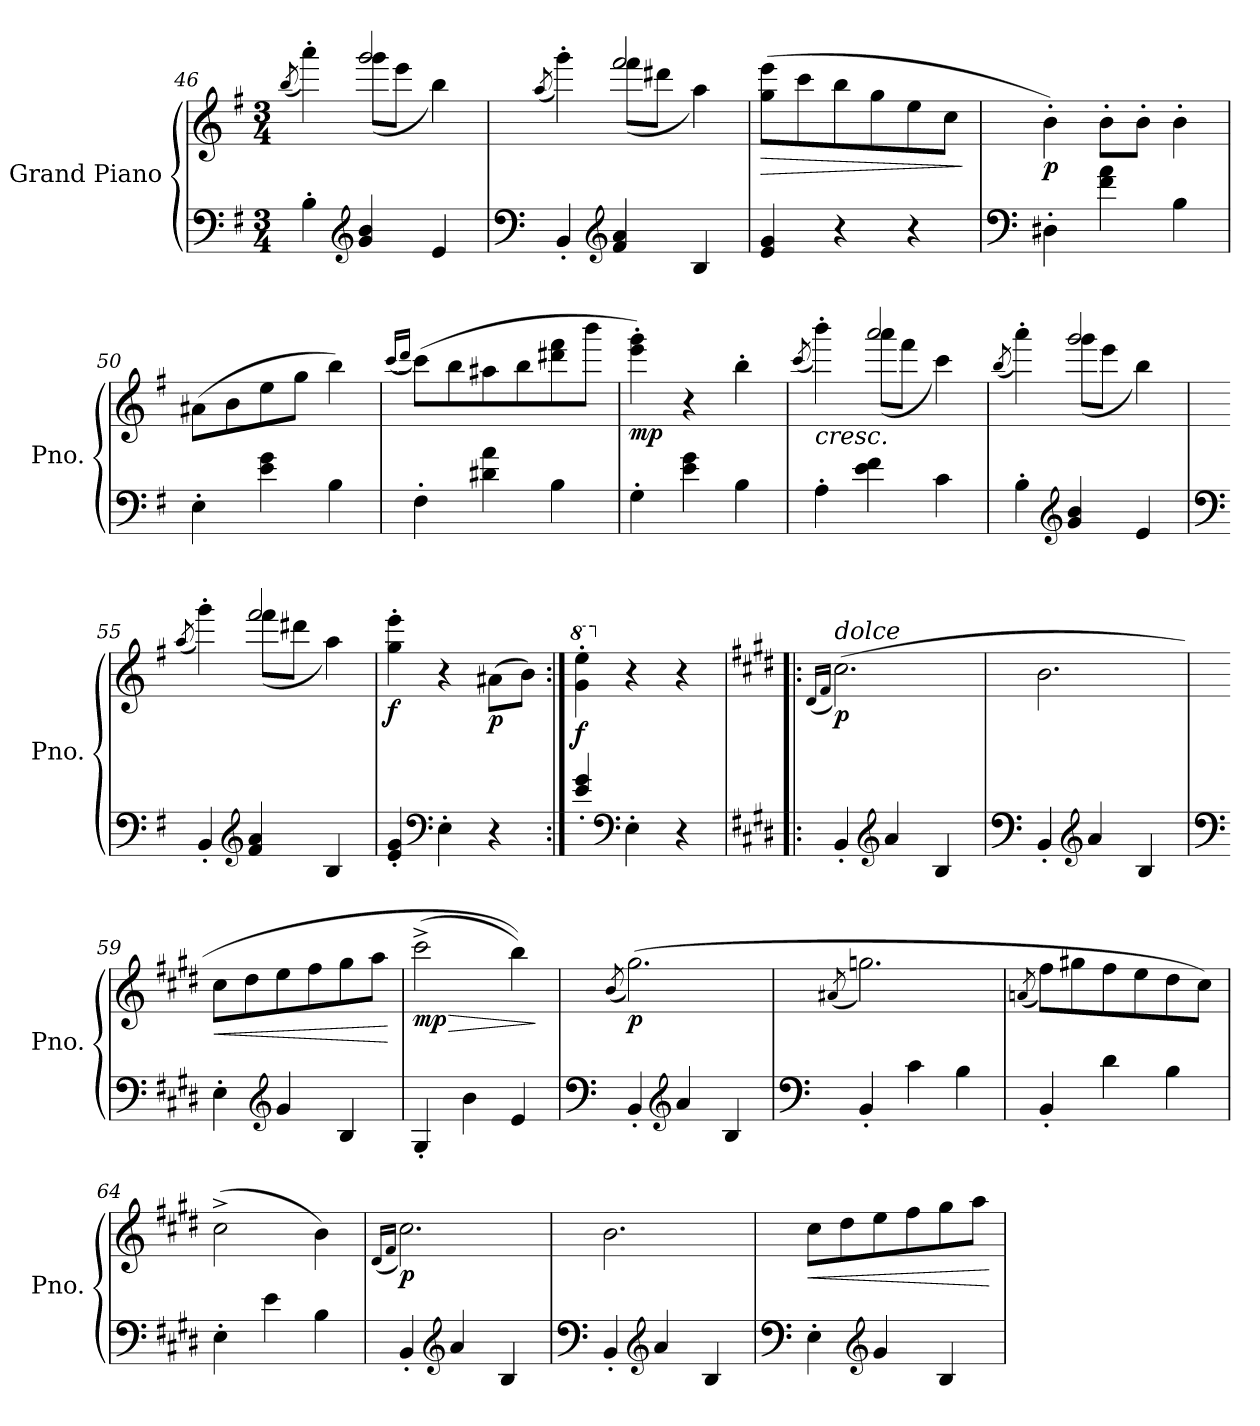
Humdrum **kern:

**kern	**kern	**dynam
*part1	*part1	*part1
*staff2	*staff1	*staff1/2
*I"Grand Piano	*	*
*I'Pno.	*	*
*clefF4	*clefG2	*
*k[f#]	*k[f#]	*
*M3/4	*M3/4	*
=46	=46	=46
*	*^	*
.	.	(<8qbb/	.
4B'\	4ryy	4aaa'\)	.
*clefG2	*	*	*
4g/ 4b/	2ggg/	(>8ggg\L	.
.	.	8eee\J	.
4e/	.	4bb\)	.
!!LO:LB:g=z	!!
=47	=47	=47	=47
*clefF4	*	*	*
.	.	(<8qaa/	.
4BB'/	4ryy	4ggg'\)	.
*clefG2	*	*	*
4f#/ 4a/	2fff#/	(>8fff#\L	.
.	.	8ddd#X\J	.
4B/	.	4aa\)	.
=48	=48	=48	=48
!	!	!	!LO:HP:b
*	*v	*v	*
4e/ 4g/	(>8gg\ 8eee\L	>
.	8ccc\	.
4r	8bb\	.
.	8gg\	.
4r	8ee\	.
.	8cc\J	.
.	.	]
=49	=49	=49
*clefF4	*	*
!	!	!LO:DY:b
4D#X'\	4b'\)	p
4f#\ 4a\	8b'\L	.
.	8b'\J	.
4B\	4b'\	.
=50	=50	=50
4E'\	(>8a#X\L	.
.	8b\	.
4e\ 4g\	8ee\	.
.	8gg\J	.
4B\	4bb\)	.
=51	=51	=51
.	(<16qccc/LL	.
.	16qddd/JJ	.
4F#'\	(>8ccc\L)	.
.	8bb\	.
4d#X\ 4a\	8aa#X\	.
.	8bb\	.
4B\	8ddd#X\ 8fff#\	.
.	8bbb\J	.
=52	=52	=52
!	!	!LO:DY:b
4G'\	4eee\' 4ggg\')	mp
4e\ 4g\	4r	.
4B\	4bb'\	.
!!LO:LB:g=z
=53	=53	=53
*	*^	*
.	.	(<8qccc/	.
!	!LO:TX:b:i:t=cresc.	!	!
4A'\	4ryy	4bbb'\)	.
4e\ 4f#\	2aaa/	(>8aaa\L	.
.	.	8fff#\J	.
4c\	.	4ccc\)	.
=54	=54	=54	=54
.	.	(<8qbb/	.
4B'\	4ryy	4aaa'\)	.
*clefG2	*	*	*
4g/ 4b/	2ggg/	(>8ggg\L	.
.	.	8eee\J	.
4e/	.	4bb\)	.
=55	=55	=55	=55
*clefF4	*	*	*
.	.	(<8qaa/	.
4BB'/	4ryy	4ggg'\)	.
*clefG2	*	*	*
4f#/ 4a/	2fff#/	(>8fff#\L	.
.	.	8ddd#X\J	.
4B/	.	4aa\)	.
=56	=56	=56	=56
!	!	!	!LO:DY:b
*	*v	*v	*
4e/' 4g/'	4gg\' 4eee\'	f
*clefF4	*	*
4E'\	4r	.
!	!	!LO:DY:b
4r	(>8a#X\L	p
.	8b\J)	.
=56X1:|!	=56X1:|!	=56X1:|!
*	*8va	*
!	!	!LO:DY:b
4e/' 4g/'	4gg\' 4eee\'	f
*clefF4	*	*
*	*X8va	*
4E'\	4r	.
4r	4r	.
!!LO:PB:g=z
=57!|:	=57!|:	=57!|:
*k[f#c#g#d#]	*k[f#c#g#d#]	*
.	(<16qd#/LL	.
.	16qf#/JJ	.
!	!LO:TX:a:i:t=dolce	!
!	!	!LO:DY:b
4BB'/	(>2.cc#\)	p
*clefG2	*	*
4a/	.	.
4B/	.	.
=58	=58	=58
*clefF4	*	*
4BB'/	2.b\	.
*clefG2	*	*
4a/	.	.
4B/	.	.
=59	=59	=59
*clefF4	*	*
!	!	!LO:HP:b
4E'\	8cc#\L	<
.	8dd#\	.
*clefG2	*	*
4g#/	8ee\	.
.	8ff#\	.
4B/	8gg#\	.
.	8aa\J	.
.	.	[
=60	=60	=60
!	!	!LO:HP:b
!	!	!LO:DY:n=1:b
4G#'/	(>2ccc#^\	> mp
4b\	.	.
4e/	4bb\))	.
.	.	]
=61	=61	=61
*clefF4	*	*
.	(<8qb/	.
!	!	!LO:DY:b
4BB'/	(>2.gg#\)	p
*clefG2	*	*
4a/	.	.
4B/	.	.
=62	=62	=62
*clefF4	*	*
.	(<8qa#X/	.
4BB'/	2.ggn\)	.
4c#\	.	.
4B\	.	.
=63	=63	=63
.	(<8qan/	.
4BB'/	8ff#\L)	.
.	8gg#X\	.
4d#\	8ff#\	.
.	8ee\	.
4B\	8dd#\	.
.	8cc#\J)	.
!!LO:LB:g=z
=64	=64	=64
4E'\	(>2cc#^\	.
4e\	.	.
4B\	4b\)	.
=65	=65	=65
.	(<16qd#/LL	.
.	16qf#/JJ	.
!	!	!LO:DY:b
4BB'/	2.cc#\)	p
*clefG2	*	*
4a/	.	.
4B/	.	.
=66	=66	=66
*clefF4	*	*
4BB'/	2.b\	.
*clefG2	*	*
4a/	.	.
4B/	.	.
=67	=67	=67
*clefF4	*	*
!	!	!LO:HP:b
4E'\	8cc#\L	<
.	8dd#\	.
*clefG2	*	*
4g#/	8ee\	.
.	8ff#\	.
4B/	8gg#\	.
.	8aa\J	.
.	.	[
=	=	=
*-	*-	*-
